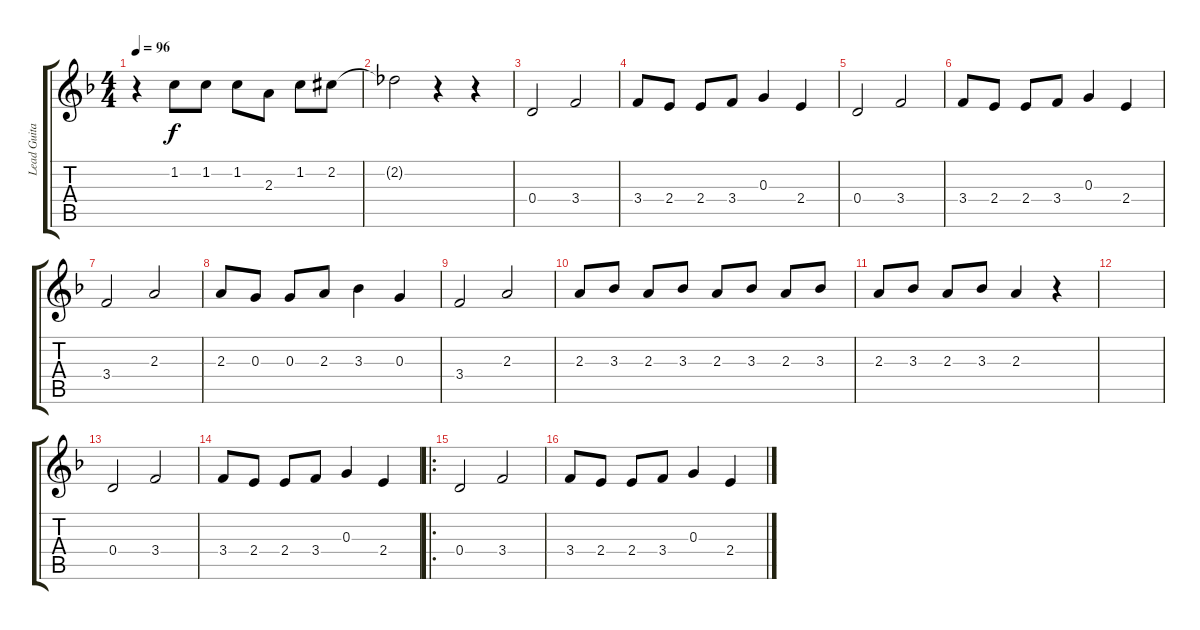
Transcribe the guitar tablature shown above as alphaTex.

\track ("Lead Guitar" "Lead Guita") {instrument acousticguitarnylon}
\staff {score tabs}
\tuning (E4 B3 G3 D3 A2 E2) {hide}
\ts (4 4)
\tempo 96
\clef g2
\ks dminor
r.4{dy f} 1.2.8 1.2.8 1.2.8 2.3.8 1.2.8 2.2{acc #}.8 |
2.2{t}.2 r.4 r.4 |
0.4.2 3.4.2 |
3.4.8 2.4.8 2.4.8 3.4.8 0.3.4 2.4.4 |
0.4.2 3.4.2 |
3.4.8 2.4.8 2.4.8 3.4.8 0.3.4 2.4.4 |
3.4.2 2.3.2 |
2.3.8 0.3.8 0.3.8 2.3.8 3.3.4 0.3.4 |
3.4.2 2.3.2 |
2.3.8 3.3.8 2.3.8 3.3.8 2.3.8 3.3.8 2.3.8 3.3.8 |
2.3.8 3.3.8 2.3.8 3.3.8 2.3.4 r.4 |
|
0.4.2 3.4.2 |
3.4.8 2.4.8 2.4.8 3.4.8 0.3.4 2.4.4 |
\ro
0.4.2 3.4.2 |
3.4.8 2.4.8 2.4.8 3.4.8 0.3.4 2.4.4
